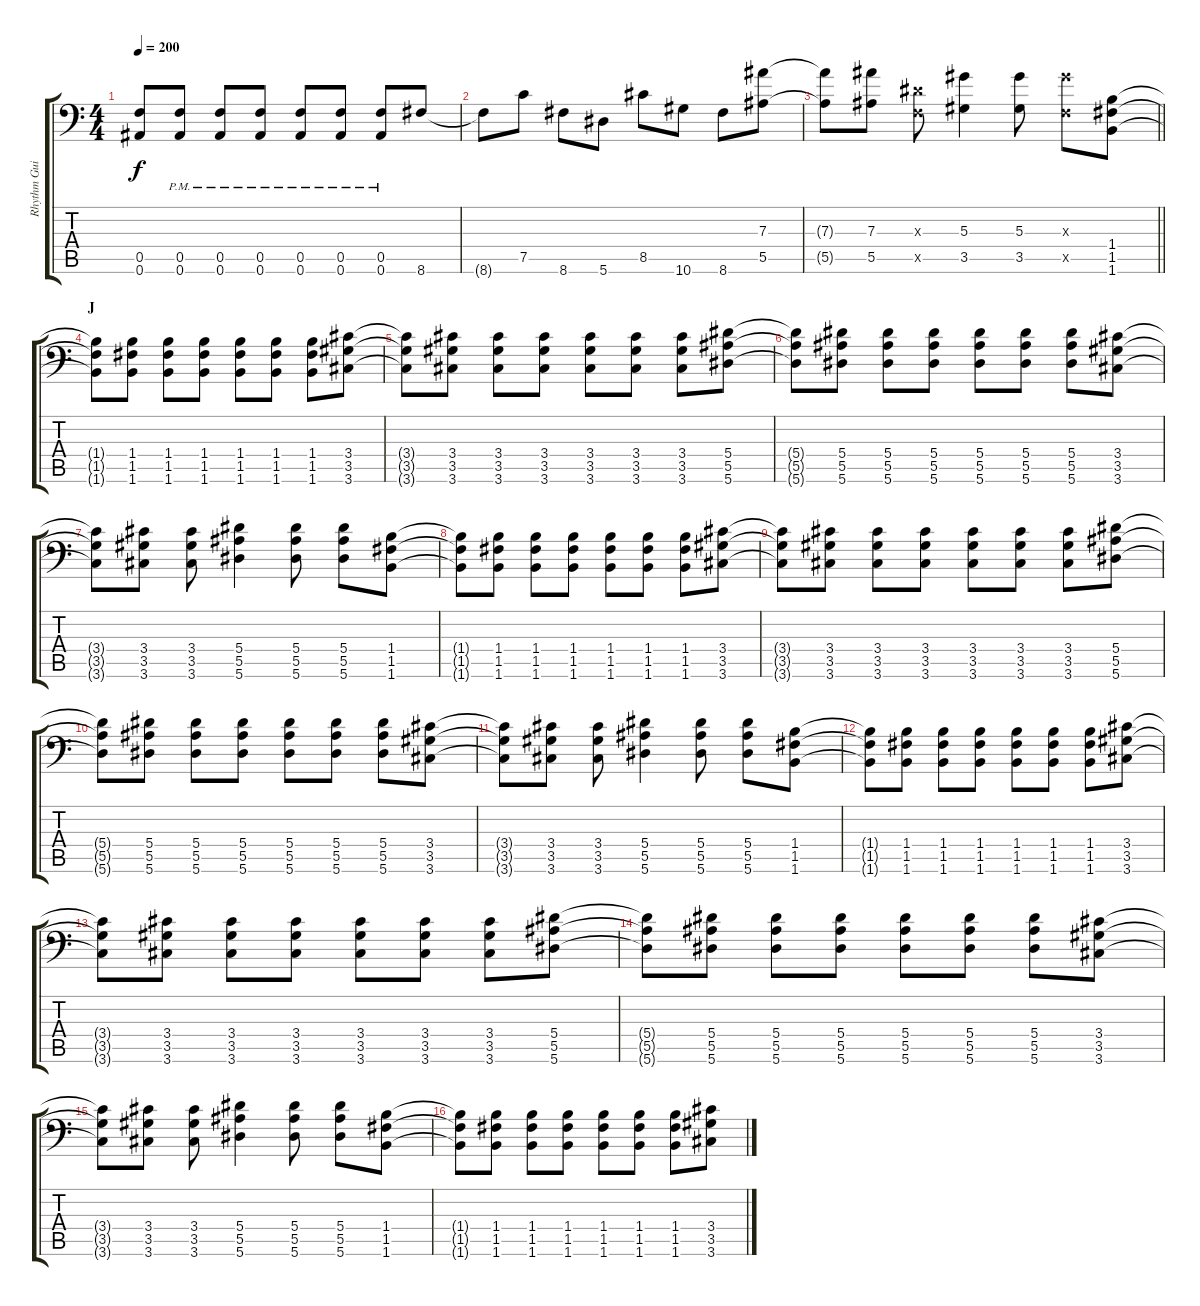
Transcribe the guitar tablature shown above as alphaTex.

\track ("Rhythm Guitar: Chris Di Carlo" "Rhythm Gui") {instrument distortionguitar}
\staff {score tabs}
\tuning (C4 G3 Eb3 Bb2 F2 Bb1) {hide}
\ts (4 4)
\tempo 200
\clef f4
\ks c
(0.5 0.6).8{dy f} (0.5{pm} 0.6{pm}).8 (0.5{pm} 0.6{pm}).8 (0.5{pm} 0.6{pm}).8 (0.5{pm} 0.6{pm}).8 (0.5{pm} 0.6{pm}).8 (0.5{pm} 0.6{pm}).8 8.6.8 |
8.6{t}.8 7.5.8 8.6.8 5.6.8 8.5.8 10.6.8 8.6.8 (7.3 5.5).8 |
\barLineRight lightlight
(7.3{t} 5.5{t}).8 (7.3 5.5).8 (0.3{x} 0.5{x}).8 (5.3 3.5).4 (5.3 3.5).8 (5.3{x} 0.5{x}).8 (1.4 1.5 1.6).8 |
\section ("" "J")
(1.4{t} 1.5{t} 1.6{t}).8 (1.4 1.5 1.6).8 (1.4 1.5 1.6).8 (1.4 1.5 1.6).8 (1.4 1.5 1.6).8 (1.4 1.5 1.6).8 (1.4 1.5 1.6).8 (3.4 3.5 3.6).8 |
(3.4{t} 3.5{t} 3.6{t}).8 (3.4 3.5 3.6).8 (3.4 3.5 3.6).8 (3.4 3.5 3.6).8 (3.4 3.5 3.6).8 (3.4 3.5 3.6).8 (3.4 3.5 3.6).8 (5.4 5.5 5.6).8 |
(5.4{t} 5.5{t} 5.6{t}).8 (5.4 5.5 5.6).8 (5.4 5.5 5.6).8 (5.4 5.5 5.6).8 (5.4 5.5 5.6).8 (5.4 5.5 5.6).8 (5.4 5.5 5.6).8 (3.4 3.5 3.6).8 |
(3.4{t} 3.5{t} 3.6{t}).8 (3.4 3.5 3.6).8 (3.4 3.5 3.6).8 (5.4 5.5 5.6).4 (5.4 5.5 5.6).8 (5.4 5.5 5.6).8 (1.4 1.5 1.6).8 |
(1.4{t} 1.5{t} 1.6{t}).8 (1.4 1.5 1.6).8 (1.4 1.5 1.6).8 (1.4 1.5 1.6).8 (1.4 1.5 1.6).8 (1.4 1.5 1.6).8 (1.4 1.5 1.6).8 (3.4 3.5 3.6).8 |
(3.4{t} 3.5{t} 3.6{t}).8 (3.4 3.5 3.6).8 (3.4 3.5 3.6).8 (3.4 3.5 3.6).8 (3.4 3.5 3.6).8 (3.4 3.5 3.6).8 (3.4 3.5 3.6).8 (5.4 5.5 5.6).8 |
(5.4{t} 5.5{t} 5.6{t}).8 (5.4 5.5 5.6).8 (5.4 5.5 5.6).8 (5.4 5.5 5.6).8 (5.4 5.5 5.6).8 (5.4 5.5 5.6).8 (5.4 5.5 5.6).8 (3.4 3.5 3.6).8 |
(3.4{t} 3.5{t} 3.6{t}).8 (3.4 3.5 3.6).8 (3.4 3.5 3.6).8 (5.4 5.5 5.6).4 (5.4 5.5 5.6).8 (5.4 5.5 5.6).8 (1.4 1.5 1.6).8 |
(1.4{t} 1.5{t} 1.6{t}).8 (1.4 1.5 1.6).8 (1.4 1.5 1.6).8 (1.4 1.5 1.6).8 (1.4 1.5 1.6).8 (1.4 1.5 1.6).8 (1.4 1.5 1.6).8 (3.4 3.5 3.6).8 |
(3.4{t} 3.5{t} 3.6{t}).8 (3.4 3.5 3.6).8 (3.4 3.5 3.6).8 (3.4 3.5 3.6).8 (3.4 3.5 3.6).8 (3.4 3.5 3.6).8 (3.4 3.5 3.6).8 (5.4 5.5 5.6).8 |
(5.4{t} 5.5{t} 5.6{t}).8 (5.4 5.5 5.6).8 (5.4 5.5 5.6).8 (5.4 5.5 5.6).8 (5.4 5.5 5.6).8 (5.4 5.5 5.6).8 (5.4 5.5 5.6).8 (3.4 3.5 3.6).8 |
(3.4{t} 3.5{t} 3.6{t}).8 (3.4 3.5 3.6).8 (3.4 3.5 3.6).8 (5.4 5.5 5.6).4 (5.4 5.5 5.6).8 (5.4 5.5 5.6).8 (1.4 1.5 1.6).8 |
(1.4{t} 1.5{t} 1.6{t}).8 (1.4 1.5 1.6).8 (1.4 1.5 1.6).8 (1.4 1.5 1.6).8 (1.4 1.5 1.6).8 (1.4 1.5 1.6).8 (1.4 1.5 1.6).8 (3.4 3.5 3.6).8
